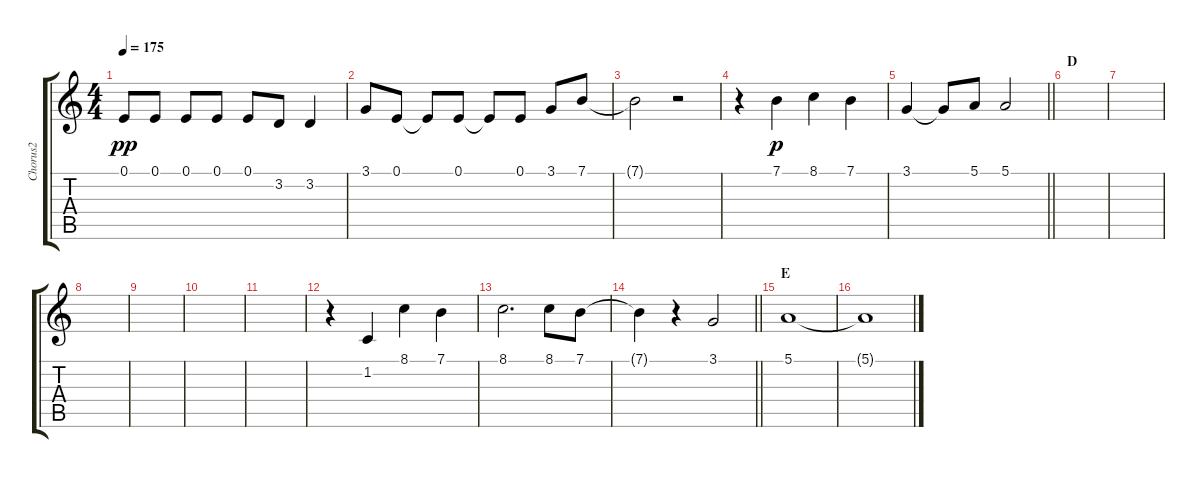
\track ("Chorus2" "Chorus2") {instrument flute}
\staff {score tabs}
\tuning (E4 B3 G3 D3 A2 E2) {hide}
\ts (4 4)
\tempo 175
\clef g2
\ks c
0.1.8{dy pp} 0.1.8 0.1.8 0.1.8 0.1.8 3.2.8 3.2.4 |
3.1.8 0.1.8 0.1{t}.8 0.1.8 0.1{t}.8 0.1.8 3.1.8 7.1.8 |
7.1{t}.2 r.2 |
r.4 7.1.4{dy p} 8.1.4 7.1.4 |
\barLineRight lightlight
3.1.4 3.1{t}.8 5.1.8 5.1.2 |
\section ("" "D")
|
|
|
|
|
|
r.4 1.2.4 8.1.4 7.1.4 |
8.1.2{d} 8.1.8 7.1.8 |
\barLineRight lightlight
7.1{t}.4 r.4 3.1.2 |
\section ("" "E")
5.1.1 |
5.1{t}.1
